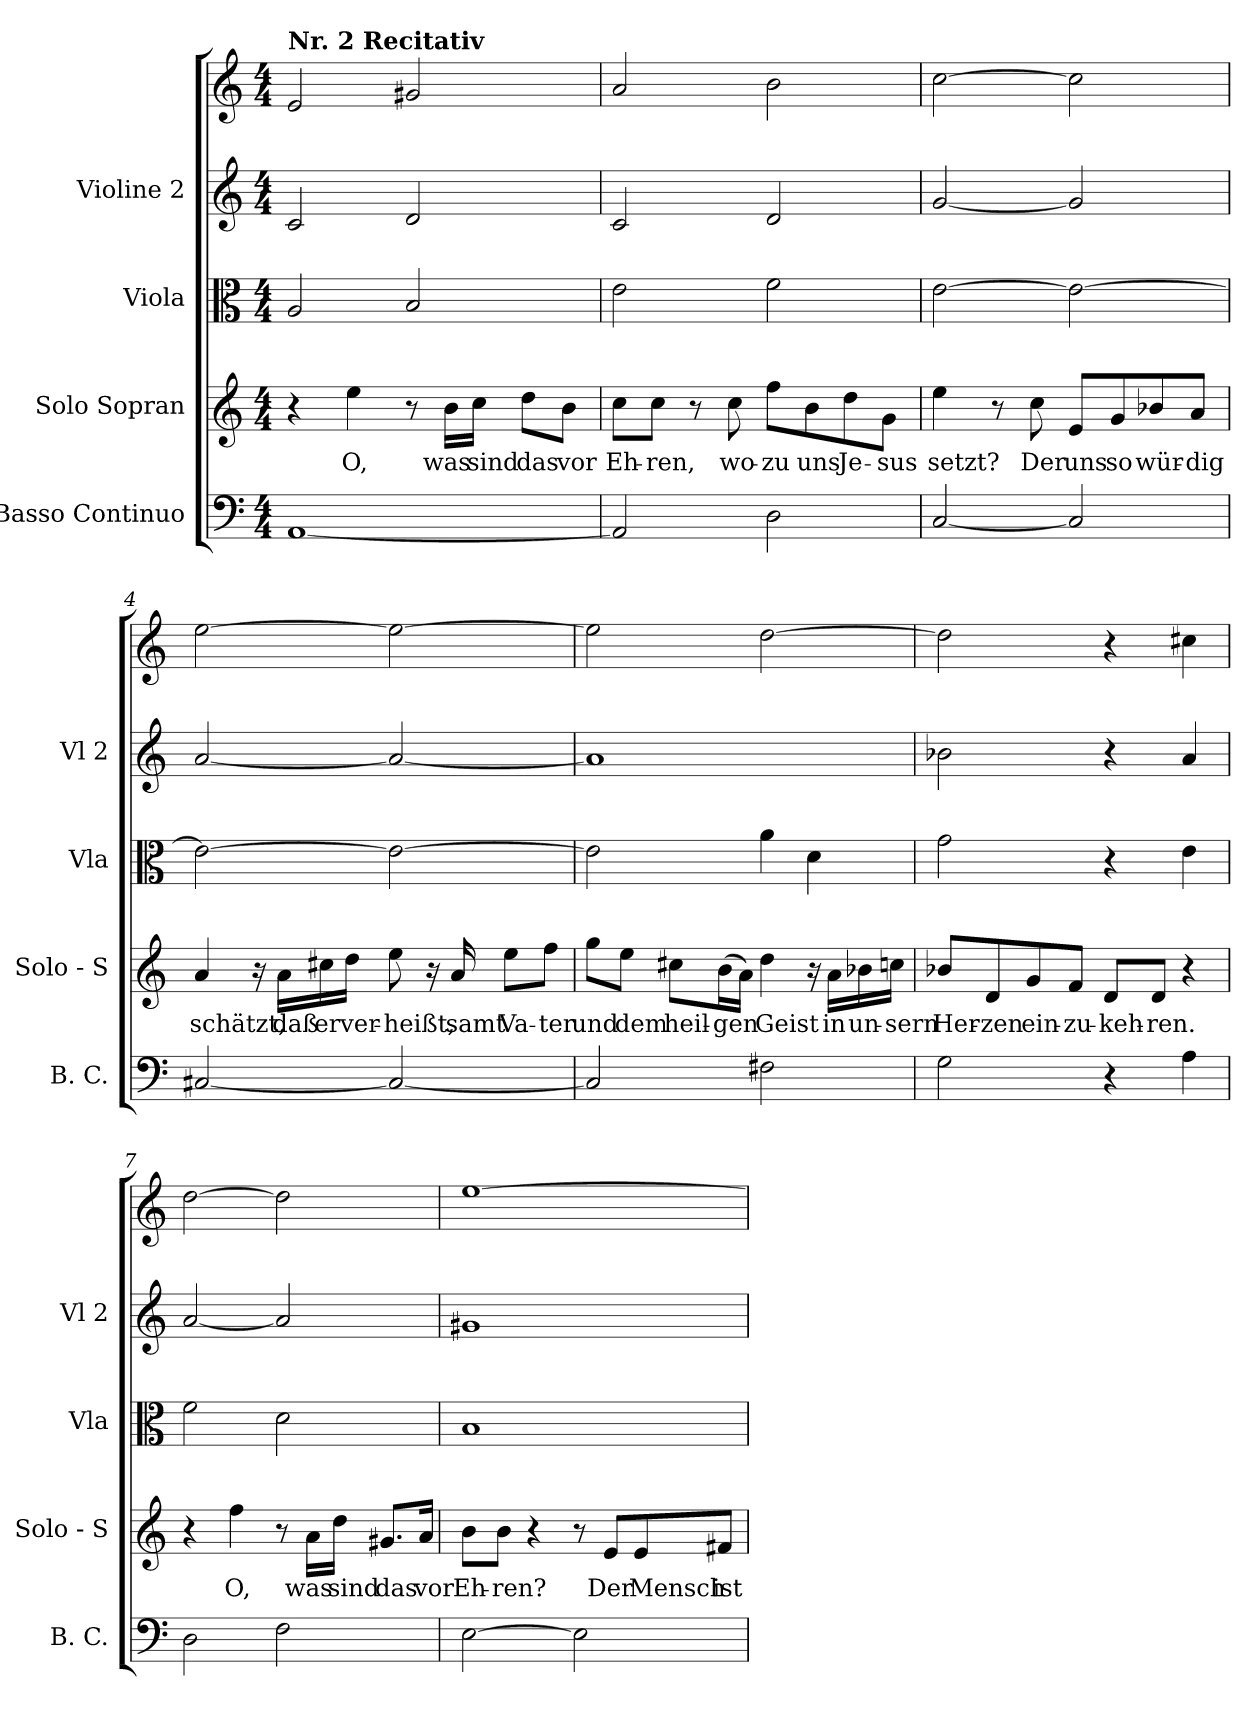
**kern	**kern	**text	**kern	**kern	**kern
*part4	*part3	*part3	*part2	*part1	*part1
*staff5	*staff4	*staff4	*staff3	*staff2	*staff1
*I"Basso Continuo	*I"Solo Sopran	*	*I"Viola	*I"Violine 2	*
*I'B. C.	*I'Solo - S	*	*I'Vla	*I'Vl 2	*
*clefF4	*clefG2	*	*clefC3	*clefG2	*clefG2
*k[]	*k[]	*	*k[]	*k[]	*k[]
*M4/4	*M4/4	*	*M4/4	*M4/4	*M4/4
=1	=1	=1	=1	=1	=1
!	!	!	!	!	!LO:TX:a:B:t=Nr.  2  Recitativ
[1AA	4r	.	2A/	2c/	2e/
!	!	!LO:LY:b	!	!	!
.	4ee\	O,	.	.	.
.	8r	.	2B/	2d/	2g#X/
!	!	!LO:LY:b	!	!	!
.	16b\LL	was	.	.	.
!	!	!LO:LY:b	!	!	!
.	16cc\JJ	sind	.	.	.
!	!	!LO:LY:b	!	!	!
.	8dd\L	das	.	.	.
!	!	!LO:LY:b	!	!	!
.	8b\J	vor	.	.	.
=2	=2	=2	=2	=2	=2
!	!	!LO:LY:b	!	!	!
2AA/]	8cc\L	Eh-	2e\	2c/	2a/
!	!	!LO:LY:b	!	!	!
.	8cc\J	ren,	.	.	.
.	8r	.	.	.	.
!	!	!LO:LY:b	!	!	!
.	8cc\	wo-	.	.	.
!	!	!LO:LY:b	!	!	!
2D\	8ff\L	zu	2f\	2d/	2b\
!	!	!LO:LY:b	!	!	!
.	8b\	uns	.	.	.
!	!	!LO:LY:b	!	!	!
.	8dd\	Je-	.	.	.
!	!	!LO:LY:b	!	!	!
.	8g\J	sus	.	.	.
!!LO:LB:g=z
=3	=3	=3	=3	=3	=3
!	!	!LO:LY:b	!	!	!
[2C/	4ee\	setzt?	[2e\	[2g/	[2cc\
.	8r	.	.	.	.
!	!	!LO:LY:b	!	!	!
.	8cc\	Der	.	.	.
!	!	!LO:LY:b	!	!	!
2C/]	8e/L	uns	2e\_	2g/]	2cc\]
!	!	!LO:LY:b	!	!	!
.	8g/	so	.	.	.
!	!	!LO:LY:b	!	!	!
.	8b-X/	wür-	.	.	.
!	!	!LO:LY:b	!	!	!
.	8a/J	dig	.	.	.
=4	=4	=4	=4	=4	=4
!	!	!LO:LY:b	!	!	!
[2C#X/	4a/	schätzt,	2e\_	[2a/	[2ee\
.	16r	.	.	.	.
!	!	!LO:LY:b	!	!	!
.	16a\LL	daß	.	.	.
!	!	!LO:LY:b	!	!	!
.	16cc#X\	er	.	.	.
!	!	!LO:LY:b	!	!	!
.	16dd\JJ	ver-	.	.	.
!	!	!LO:LY:b	!	!	!
2C#/_	8ee\	heißt,	2e\_	2a/_	2ee\_
.	16r	.	.	.	.
!	!	!LO:LY:b	!	!	!
.	16a/	samt	.	.	.
!	!	!LO:LY:b	!	!	!
.	8ee\L	Va-	.	.	.
!	!	!LO:LY:b	!	!	!
.	8ff\J	ter	.	.	.
!!LO:LB:g=z
=5	=5	=5	=5	=5	=5
!	!	!LO:LY:b	!	!	!
2C#/]	8gg\L	und	2e\]	1a]	2ee\]
!	!	!LO:LY:b	!	!	!
.	8ee\J	dem	.	.	.
!	!	!LO:LY:b	!	!	!
.	8cc#X\L	heil-	.	.	.
!	!	!LO:LY:b	!	!	!
.	(16b\L	gen	.	.	.
.	16a\JJ)	.	.	.	.
!	!	!LO:LY:b	!	!	!
2F#X\	4dd\	Geist	4a\	.	[2dd\
.	16r	.	4d\	.	.
!	!	!LO:LY:b	!	!	!
.	16a\LL	in	.	.	.
!	!	!LO:LY:b	!	!	!
.	16b-X\	un-	.	.	.
!	!	!LO:LY:b	!	!	!
.	16ccn\JJ	sern	.	.	.
=6	=6	=6	=6	=6	=6
!	!	!LO:LY:b	!	!	!
2G\	8b-X/L	Her-	2g\	2b-X\	2dd\]
!	!	!LO:LY:b	!	!	!
.	8d/	zen	.	.	.
!	!	!LO:LY:b	!	!	!
.	8g/	ein-	.	.	.
!	!	!LO:LY:b	!	!	!
.	8f/J	zu-	.	.	.
!	!	!LO:LY:b	!	!	!
4r	8d/L	keh-	4r	4r	4r
!	!	!LO:LY:b	!	!	!
.	8d/J	ren.	.	.	.
4A\	4r	.	4e\	4a/	4cc#X\
!!LO:PB:g=z
=7	=7	=7	=7	=7	=7
2D\	4r	.	2f\	[2a/	[2dd\
!	!	!LO:LY:b	!	!	!
.	4ff\	O,	.	.	.
2F\	8r	.	2d\	2a/]	2dd\]
!	!	!LO:LY:b	!	!	!
.	16a\LL	was	.	.	.
!	!	!LO:LY:b	!	!	!
.	16dd\JJ	sind	.	.	.
!	!	!LO:LY:b	!	!	!
.	8.g#X/L	das	.	.	.
!	!	!LO:LY:b	!	!	!
.	16a/Jk	vor	.	.	.
=8	=8	=8	=8	=8	=8
!	!	!LO:LY:b	!	!	!
[2E\	8b\L	Eh-	1B	1g#X	[1ee
!	!	!LO:LY:b	!	!	!
.	8b\J	ren?	.	.	.
.	4r	.	.	.	.
2E\]	8r	.	.	.	.
!	!	!LO:LY:b	!	!	!
.	8e/L	Der	.	.	.
!	!	!LO:LY:b	!	!	!
.	8e/	Mensch	.	.	.
!	!	!LO:LY:b	!	!	!
.	8f#X/J	ist	.	.	.
=	=	=	=	=	=
*-	*-	*-	*-	*-	*-
